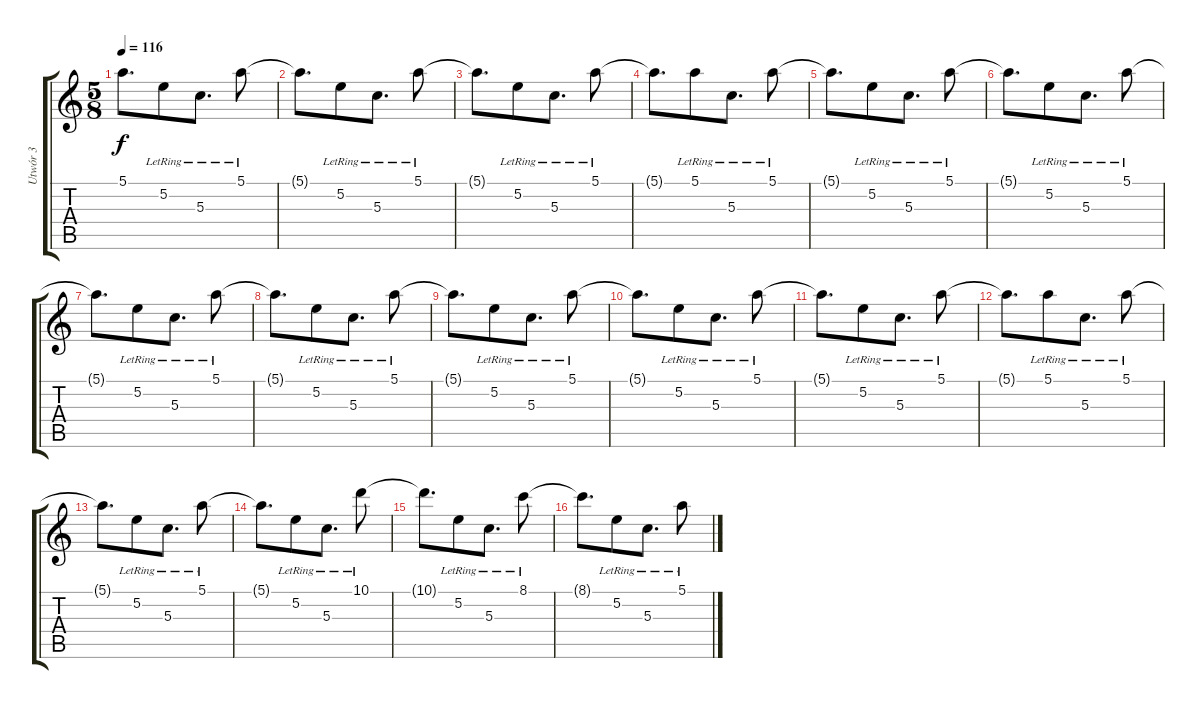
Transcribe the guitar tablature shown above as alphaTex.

\track ("Utwór 3" "Utwór 3") {instrument acousticguitarsteel}
\staff {score tabs}
\tuning (E4 B3 G3 D3 A2 E2) {hide}
\ts (5 8)
\tempo 116
\clef g2
\ks c
5.1{t}.8{d dy f} 5.2{lr}.8 5.3{lr}.8{d} 5.1{lr}.8 |
5.1{t}.8{d} 5.2{lr}.8 5.3{lr}.8{d} 5.1{lr}.8 |
5.1{t}.8{d} 5.2{lr}.8 5.3{lr}.8{d} 5.1{lr}.8 |
5.1{t}.8{d} 5.1{lr}.8 5.3{lr}.8{d} 5.1{lr}.8 |
5.1{t}.8{d} 5.2{lr}.8 5.3{lr}.8{d} 5.1{lr}.8 |
5.1{t}.8{d} 5.2{lr}.8 5.3{lr}.8{d} 5.1{lr}.8 |
5.1{t}.8{d} 5.2{lr}.8 5.3{lr}.8{d} 5.1{lr}.8 |
5.1{t}.8{d} 5.2{lr}.8 5.3{lr}.8{d} 5.1{lr}.8 |
5.1{t}.8{d} 5.2{lr}.8 5.3{lr}.8{d} 5.1{lr}.8 |
5.1{t}.8{d} 5.2{lr}.8 5.3{lr}.8{d} 5.1{lr}.8 |
5.1{t}.8{d} 5.2{lr}.8 5.3{lr}.8{d} 5.1{lr}.8 |
5.1{t}.8{d} 5.1{lr}.8 5.3{lr}.8{d} 5.1{lr}.8 |
5.1{t}.8{d} 5.2{lr}.8 5.3{lr}.8{d} 5.1{lr}.8 |
5.1{t}.8{d} 5.2{lr}.8 5.3{lr}.8{d} 10.1{lr}.8 |
10.1{t}.8{d} 5.2{lr}.8 5.3{lr}.8{d} 8.1{lr}.8 |
8.1{t}.8{d} 5.2{lr}.8 5.3{lr}.8{d} 5.1{lr}.8
